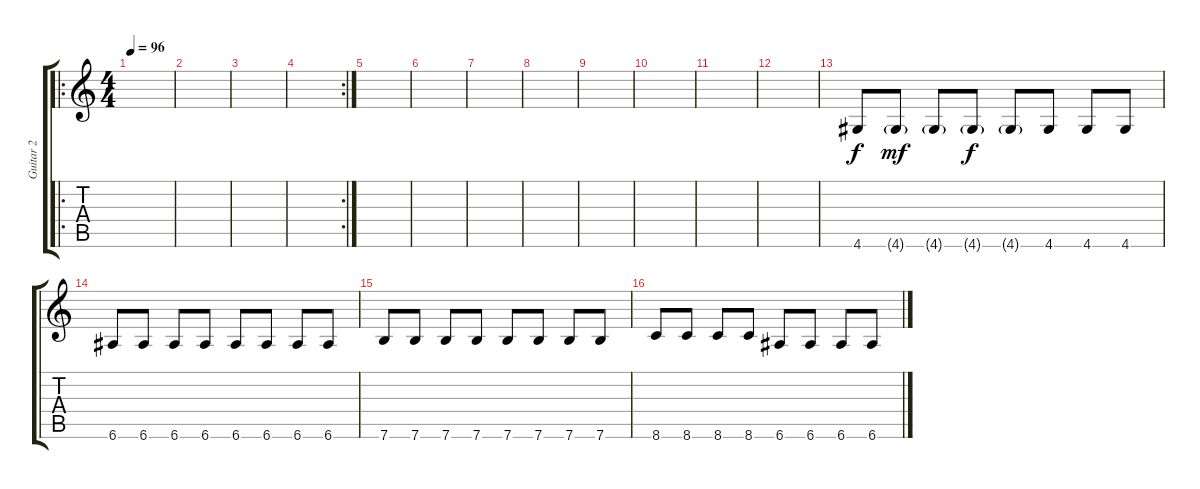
\track ("Guitar 2" "Guitar 2") {instrument overdrivenguitar}
\staff {score tabs}
\tuning (E4 B3 G3 D3 A2 E2) {hide}
\ro
\ts (4 4)
\tempo 96
\clef g2
\ks c
|
|
|
\rc 2
|
|
|
|
|
|
|
|
|
4.6.8 4.6{g}.8{dy mf} 4.6{g}.8 4.6{g}.8{dy f} 4.6{g}.8 4.6.8 4.6.8 4.6.8 |
6.6.8 6.6.8 6.6.8 6.6.8 6.6.8 6.6.8 6.6.8 6.6.8 |
7.6.8 7.6.8 7.6.8 7.6.8 7.6.8 7.6.8 7.6.8 7.6.8 |
8.6.8 8.6.8 8.6.8 8.6.8 6.6.8 6.6.8 6.6.8 6.6.8
